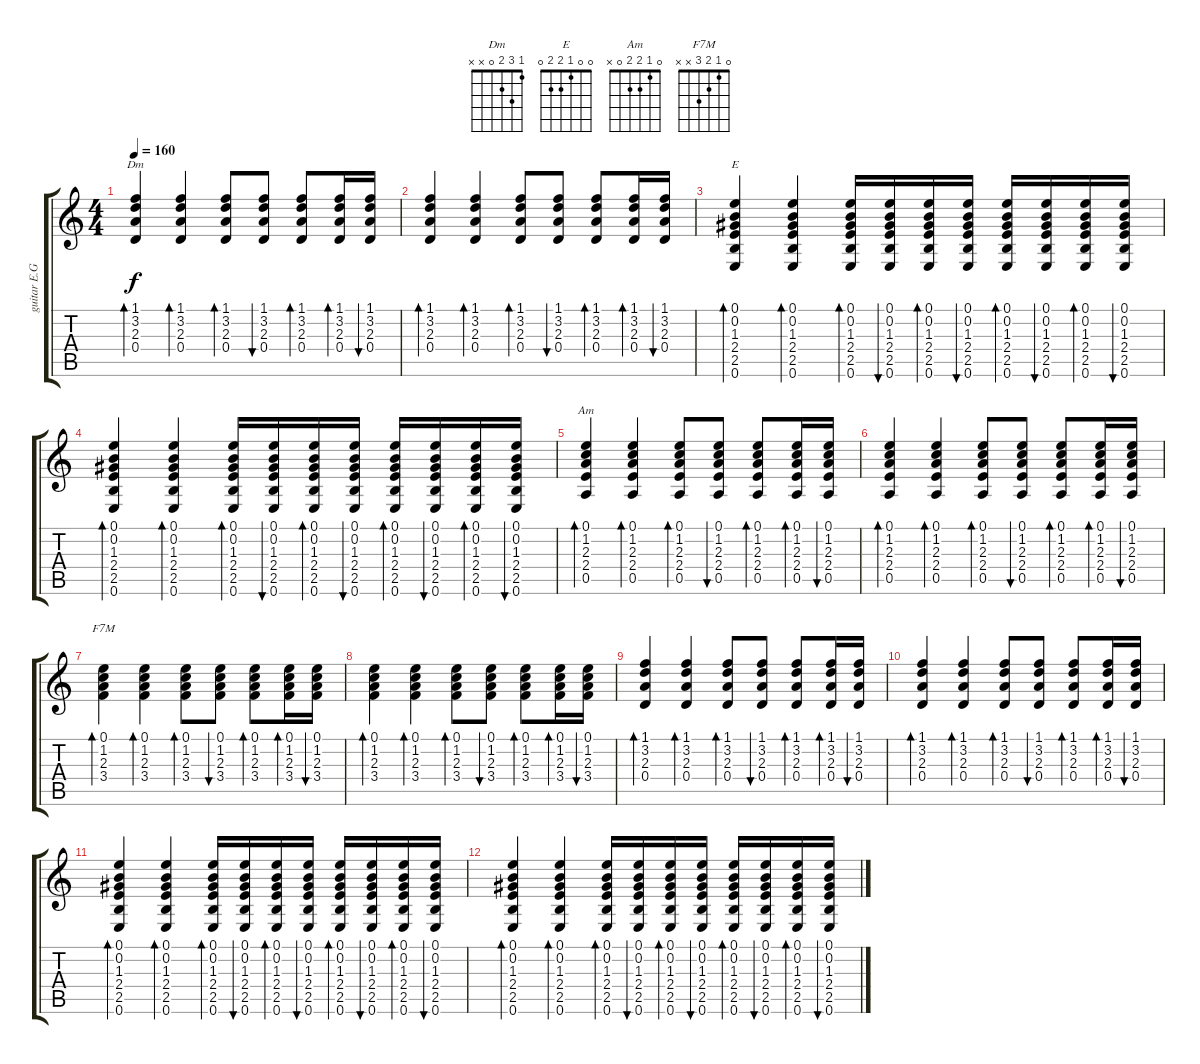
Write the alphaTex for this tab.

\track ("guitar E.GZHU" "guitar E.G") {instrument acousticguitarsteel}
\staff {score tabs}
\tuning (E4 B3 G3 D3 A2 E2) {hide}
\chord ("Dm" 1 3 2 0 x x)
\chord ("E" 0 0 1 2 2 0)
\chord ("Am" 0 1 2 2 0 x)
\chord ("F7M" 0 1 2 3 x x)
\ts (4 4)
\tempo 160
\clef g2
\ks c
(1.1 3.2 2.3 0.4).4{bd 60 ch "Dm" dy f} (1.1 3.2 2.3 0.4).4{bd 60} (1.1 3.2 2.3 0.4).8{bd 60} (1.1 3.2 2.3 0.4).8{bu 60} (1.1 3.2 2.3 0.4).8{bd 60} (1.1 3.2 2.3 0.4).16{bd 60} (1.1 3.2 2.3 0.4).16{bu 60} |
(1.1 3.2 2.3 0.4).4{bd 60} (1.1 3.2 2.3 0.4).4{bd 60} (1.1 3.2 2.3 0.4).8{bd 60} (1.1 3.2 2.3 0.4).8{bu 60} (1.1 3.2 2.3 0.4).8{bd 60} (1.1 3.2 2.3 0.4).16{bd 60} (1.1 3.2 2.3 0.4).16{bu 60} |
(0.1 0.2 1.3 2.4 2.5 0.6).4{bd 60 ch "E"} (0.1 0.2 1.3 2.4 2.5 0.6).4{bd 60} (0.1 0.2 1.3 2.4 2.5 0.6).16{bd 60} (0.1 0.2 1.3 2.4 2.5 0.6).16{bu 60} (0.1 0.2 1.3 2.4 2.5 0.6).16{bd 60} (0.1 0.2 1.3 2.4 2.5 0.6).16{bu 60} (0.1 0.2 1.3 2.4 2.5 0.6).16{bd 60} (0.1 0.2 1.3 2.4 2.5 0.6).16{bu 60} (0.1 0.2 1.3 2.4 2.5 0.6).16{bd 60} (0.1 0.2 1.3 2.4 2.5 0.6).16{bu 60} |
(0.1 0.2 1.3 2.4 2.5 0.6).4{bd 60} (0.1 0.2 1.3 2.4 2.5 0.6).4{bd 60} (0.1 0.2 1.3 2.4 2.5 0.6).16{bd 60} (0.1 0.2 1.3 2.4 2.5 0.6).16{bu 60} (0.1 0.2 1.3 2.4 2.5 0.6).16{bd 60} (0.1 0.2 1.3 2.4 2.5 0.6).16{bu 60} (0.1 0.2 1.3 2.4 2.5 0.6).16{bd 60} (0.1 0.2 1.3 2.4 2.5 0.6).16{bu 60} (0.1 0.2 1.3 2.4 2.5 0.6).16{bd 60} (0.1 0.2 1.3 2.4 2.5 0.6).16{bu 60} |
(0.1 1.2 2.3 2.4 0.5).4{bd 60 ch "Am"} (0.1 1.2 2.3 2.4 0.5).4{bd 60} (0.1 1.2 2.3 2.4 0.5).8{bd 60} (0.1 1.2 2.3 2.4 0.5).8{bu 60} (0.1 1.2 2.3 2.4 0.5).8{bd 60} (0.1 1.2 2.3 2.4 0.5).16{bd 60} (0.1 1.2 2.3 2.4 0.5).16{bu 60} |
(0.1 1.2 2.3 2.4 0.5).4{bd 60} (0.1 1.2 2.3 2.4 0.5).4{bd 60} (0.1 1.2 2.3 2.4 0.5).8{bd 60} (0.1 1.2 2.3 2.4 0.5).8{bu 60} (0.1 1.2 2.3 2.4 0.5).8{bd 60} (0.1 1.2 2.3 2.4 0.5).16{bd 60} (0.1 1.2 2.3 2.4 0.5).16{bu 60} |
(0.1 1.2 2.3 3.4).4{bd 60 ch "F7M"} (0.1 1.2 2.3 3.4).4{bd 60} (0.1 1.2 2.3 3.4).8{bd 60} (0.1 1.2 2.3 3.4).8{bu 60} (0.1 1.2 2.3 3.4).8{bd 60} (0.1 1.2 2.3 3.4).16{bd 60} (0.1 1.2 2.3 3.4).16{bu 60} |
(0.1 1.2 2.3 3.4).4{bd 60} (0.1 1.2 2.3 3.4).4{bd 60} (0.1 1.2 2.3 3.4).8{bd 60} (0.1 1.2 2.3 3.4).8{bu 60} (0.1 1.2 2.3 3.4).8{bd 60} (0.1 1.2 2.3 3.4).16{bd 60} (0.1 1.2 2.3 3.4).16{bu 60} |
(1.1 3.2 2.3 0.4).4{bd 60} (1.1 3.2 2.3 0.4).4{bd 60} (1.1 3.2 2.3 0.4).8{bd 60} (1.1 3.2 2.3 0.4).8{bu 60} (1.1 3.2 2.3 0.4).8{bd 60} (1.1 3.2 2.3 0.4).16{bd 60} (1.1 3.2 2.3 0.4).16{bu 60} |
(1.1 3.2 2.3 0.4).4{bd 60} (1.1 3.2 2.3 0.4).4{bd 60} (1.1 3.2 2.3 0.4).8{bd 60} (1.1 3.2 2.3 0.4).8{bu 60} (1.1 3.2 2.3 0.4).8{bd 60} (1.1 3.2 2.3 0.4).16{bd 60} (1.1 3.2 2.3 0.4).16{bu 60} |
(0.1 0.2 1.3 2.4 2.5 0.6).4{bd 60} (0.1 0.2 1.3 2.4 2.5 0.6).4{bd 60} (0.1 0.2 1.3 2.4 2.5 0.6).16{bd 60} (0.1 0.2 1.3 2.4 2.5 0.6).16{bu 60} (0.1 0.2 1.3 2.4 2.5 0.6).16{bd 60} (0.1 0.2 1.3 2.4 2.5 0.6).16{bu 60} (0.1 0.2 1.3 2.4 2.5 0.6).16{bd 60} (0.1 0.2 1.3 2.4 2.5 0.6).16{bu 60} (0.1 0.2 1.3 2.4 2.5 0.6).16{bd 60} (0.1 0.2 1.3 2.4 2.5 0.6).16{bu 60} |
(0.1 0.2 1.3 2.4 2.5 0.6).4{bd 60} (0.1 0.2 1.3 2.4 2.5 0.6).4{bd 60} (0.1 0.2 1.3 2.4 2.5 0.6).16{bd 60} (0.1 0.2 1.3 2.4 2.5 0.6).16{bu 60} (0.1 0.2 1.3 2.4 2.5 0.6).16{bd 60} (0.1 0.2 1.3 2.4 2.5 0.6).16{bu 60} (0.1 0.2 1.3 2.4 2.5 0.6).16{bd 60} (0.1 0.2 1.3 2.4 2.5 0.6).16{bu 60} (0.1 0.2 1.3 2.4 2.5 0.6).16{bd 60} (0.1 0.2 1.3 2.4 2.5 0.6).16{bu 60}
